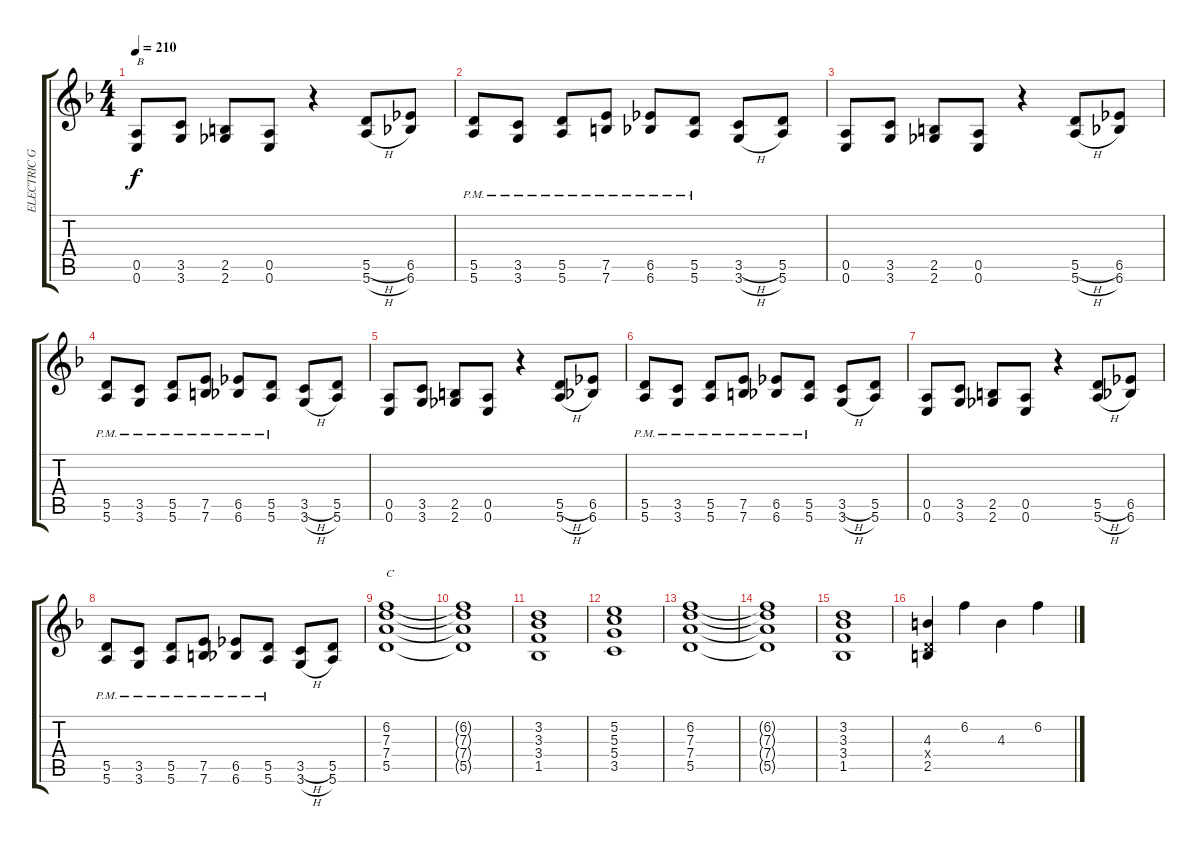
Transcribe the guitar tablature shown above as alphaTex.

\track ("ELECTRIC GUITAR 1" "ELECTRIC G") {instrument overdrivenguitar}
\staff {score tabs}
\tuning (E4 B3 G3 D3 A2 E2) {hide}
\ts (4 4)
\tempo 210
\clef g2
\ks f
(0.5 0.6).8{txt "B" dy f} (3.5 3.6).8 (2.5 2.6).8 (0.5 0.6).8 r.4 (5.5{h} 5.6{h}).8 (6.5 6.6).8 |
(5.5{pm} 5.6{pm}).8 (3.5{pm} 3.6{pm}).8 (5.5{pm} 5.6{pm}).8 (7.5{pm} 7.6{pm}).8 (6.5{pm} 6.6{pm}).8 (5.5{pm} 5.6{pm}).8 (3.5{h} 3.6{h}).8 (5.5 5.6).8 |
(0.5 0.6).8 (3.5 3.6).8 (2.5 2.6).8 (0.5 0.6).8 r.4 (5.5{h} 5.6{h}).8 (6.5 6.6).8 |
(5.5{pm} 5.6{pm}).8 (3.5{pm} 3.6{pm}).8 (5.5{pm} 5.6{pm}).8 (7.5{pm} 7.6{pm}).8 (6.5{pm} 6.6{pm}).8 (5.5{pm} 5.6{pm}).8 (3.5{h} 3.6{h}).8 (5.5 5.6).8 |
(0.5 0.6).8 (3.5 3.6).8 (2.5 2.6).8 (0.5 0.6).8 r.4 (5.5{h} 5.6{h}).8 (6.5 6.6).8 |
(5.5{pm} 5.6{pm}).8 (3.5{pm} 3.6{pm}).8 (5.5{pm} 5.6{pm}).8 (7.5{pm} 7.6{pm}).8 (6.5{pm} 6.6{pm}).8 (5.5{pm} 5.6{pm}).8 (3.5{h} 3.6{h}).8 (5.5 5.6).8 |
(0.5 0.6).8 (3.5 3.6).8 (2.5 2.6).8 (0.5 0.6).8 r.4 (5.5{h} 5.6{h}).8 (6.5 6.6).8 |
(5.5{pm} 5.6{pm}).8 (3.5{pm} 3.6{pm}).8 (5.5{pm} 5.6{pm}).8 (7.5{pm} 7.6{pm}).8 (6.5{pm} 6.6{pm}).8 (5.5{pm} 5.6{pm}).8 (3.5{h} 3.6{h}).8 (5.5 5.6).8 |
(6.2 7.3 7.4 5.5).1{txt "C"} |
(6.2{t} 7.3{t} 7.4{t} 5.5{t}).1 |
(3.2 3.3 3.4 1.5).1 |
(5.2 5.3 5.4 3.5).1 |
(6.2 7.3 7.4 5.5).1 |
(6.2{t} 7.3{t} 7.4{t} 5.5{t}).1 |
(3.2 3.3 3.4 1.5).1 |
(4.3 0.4{x} 2.5).4 6.2.4 4.3.4 6.2.4
